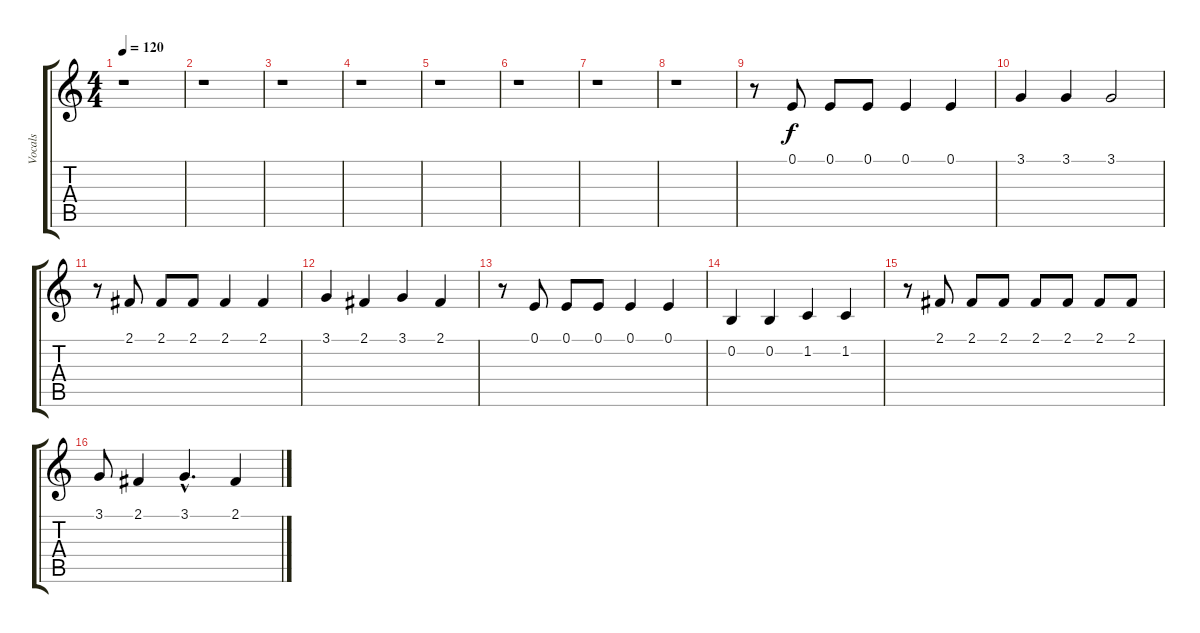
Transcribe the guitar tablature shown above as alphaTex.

\track ("Vocals" "Vocals") {instrument choiraahs}
\staff {score tabs}
\tuning (E4 B3 G3 D3 A2 E2) {hide}
\ts (4 4)
\tempo 120
\clef g2
\ks c
r.1{dy f instrument choiraahs} |
r.1 |
r.1 |
r.1 |
r.1 |
r.1 |
r.1 |
r.1 |
r.8 0.1.8 0.1.8 0.1.8 0.1.4 0.1.4 |
3.1.4 3.1.4 3.1.2 |
r.8 2.1.8 2.1.8 2.1.8 2.1.4 2.1.4 |
3.1.4 2.1.4 3.1.4 2.1.4 |
r.8 0.1.8 0.1.8 0.1.8 0.1.4 0.1.4 |
0.2.4 0.2.4 1.2.4 1.2.4 |
r.8 2.1.8 2.1.8 2.1.8 2.1.8 2.1.8 2.1.8 2.1.8 |
3.1.8 2.1.4 3.1{hac}.4{d} 2.1.4
